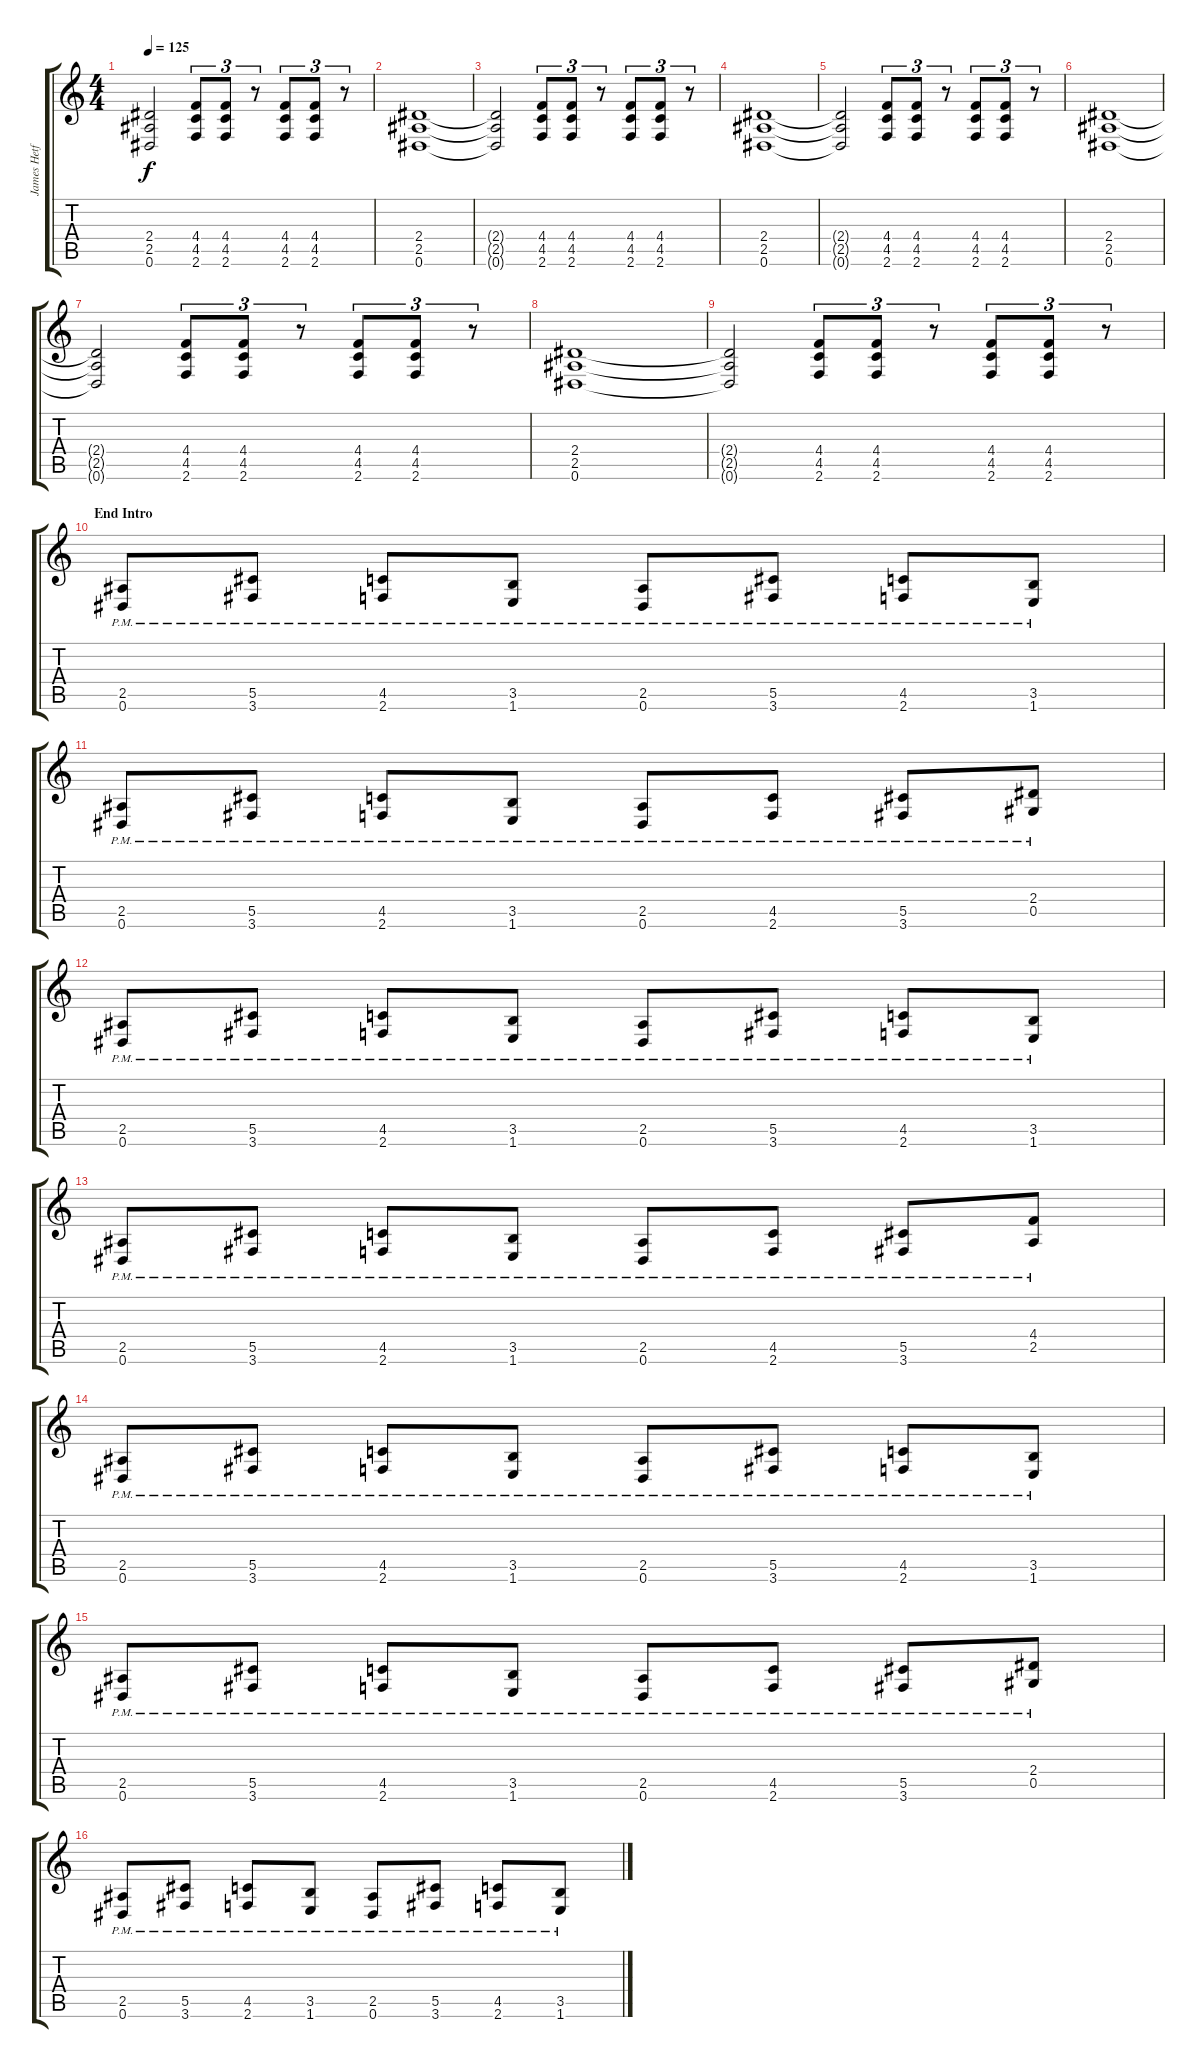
\track ("James Hetfield (Guitar)" "James Hetf") {instrument distortionguitar}
\staff {score tabs}
\tuning (Eb4 Bb3 Gb3 Db3 Ab2 Eb2) {hide}
\ts (4 4)
\tempo 125
\clef g2
\ks c
(2.4{t} 2.5{t} 0.6{t}).2{dy f} (4.4 4.5 2.6).8{tu (3 2)} (4.4 4.5 2.6).8{tu (3 2)} r.8{tu (3 2)} (4.4 4.5 2.6).8{tu (3 2)} (4.4 4.5 2.6).8{tu (3 2)} r.8{tu (3 2)} |
(2.4 2.5 0.6).1 |
(2.4{t} 2.5{t} 0.6{t}).2 (4.4 4.5 2.6).8{tu (3 2)} (4.4 4.5 2.6).8{tu (3 2)} r.8{tu (3 2)} (4.4 4.5 2.6).8{tu (3 2)} (4.4 4.5 2.6).8{tu (3 2)} r.8{tu (3 2)} |
(2.4 2.5 0.6).1 |
(2.4{t} 2.5{t} 0.6{t}).2 (4.4 4.5 2.6).8{tu (3 2)} (4.4 4.5 2.6).8{tu (3 2)} r.8{tu (3 2)} (4.4 4.5 2.6).8{tu (3 2)} (4.4 4.5 2.6).8{tu (3 2)} r.8{tu (3 2)} |
(2.4 2.5 0.6).1 |
(2.4{t} 2.5{t} 0.6{t}).2 (4.4 4.5 2.6).8{tu (3 2)} (4.4 4.5 2.6).8{tu (3 2)} r.8{tu (3 2)} (4.4 4.5 2.6).8{tu (3 2)} (4.4 4.5 2.6).8{tu (3 2)} r.8{tu (3 2)} |
(2.4 2.5 0.6).1 |
(2.4{t} 2.5{t} 0.6{t}).2 (4.4 4.5 2.6).8{tu (3 2)} (4.4 4.5 2.6).8{tu (3 2)} r.8{tu (3 2)} (4.4 4.5 2.6).8{tu (3 2)} (4.4 4.5 2.6).8{tu (3 2)} r.8{tu (3 2)} |
\section ("" "End Intro")
(2.5{pm} 0.6{pm}).8 (5.5{pm} 3.6{pm}).8 (4.5{pm} 2.6{pm}).8 (3.5{pm} 1.6{pm}).8 (2.5{pm} 0.6{pm}).8 (5.5{pm} 3.6{pm}).8 (4.5{pm} 2.6{pm}).8 (3.5{pm} 1.6{pm}).8 |
(2.5{pm} 0.6{pm}).8 (5.5{pm} 3.6{pm}).8 (4.5{pm} 2.6{pm}).8 (3.5{pm} 1.6{pm}).8 (2.5{pm} 0.6{pm}).8 (4.5{pm} 2.6{pm}).8 (5.5{pm} 3.6{pm}).8 (2.4{pm} 0.5{pm}).8 |
(2.5{pm} 0.6{pm}).8 (5.5{pm} 3.6{pm}).8 (4.5{pm} 2.6{pm}).8 (3.5{pm} 1.6{pm}).8 (2.5{pm} 0.6{pm}).8 (5.5{pm} 3.6{pm}).8 (4.5{pm} 2.6{pm}).8 (3.5{pm} 1.6{pm}).8 |
(2.5{pm} 0.6{pm}).8 (5.5{pm} 3.6{pm}).8 (4.5{pm} 2.6{pm}).8 (3.5{pm} 1.6{pm}).8 (2.5{pm} 0.6{pm}).8 (4.5{pm} 2.6{pm}).8 (5.5{pm} 3.6{pm}).8 (4.4{pm} 2.5{pm}).8 |
(2.5{pm} 0.6{pm}).8 (5.5{pm} 3.6{pm}).8 (4.5{pm} 2.6{pm}).8 (3.5{pm} 1.6{pm}).8 (2.5{pm} 0.6{pm}).8 (5.5{pm} 3.6{pm}).8 (4.5{pm} 2.6{pm}).8 (3.5{pm} 1.6{pm}).8 |
(2.5{pm} 0.6{pm}).8 (5.5{pm} 3.6{pm}).8 (4.5{pm} 2.6{pm}).8 (3.5{pm} 1.6{pm}).8 (2.5{pm} 0.6{pm}).8 (4.5{pm} 2.6{pm}).8 (5.5{pm} 3.6{pm}).8 (2.4{pm} 0.5{pm}).8 |
(2.5{pm} 0.6{pm}).8 (5.5{pm} 3.6{pm}).8 (4.5{pm} 2.6{pm}).8 (3.5{pm} 1.6{pm}).8 (2.5{pm} 0.6{pm}).8 (5.5{pm} 3.6{pm}).8 (4.5{pm} 2.6{pm}).8 (3.5{pm} 1.6{pm}).8
